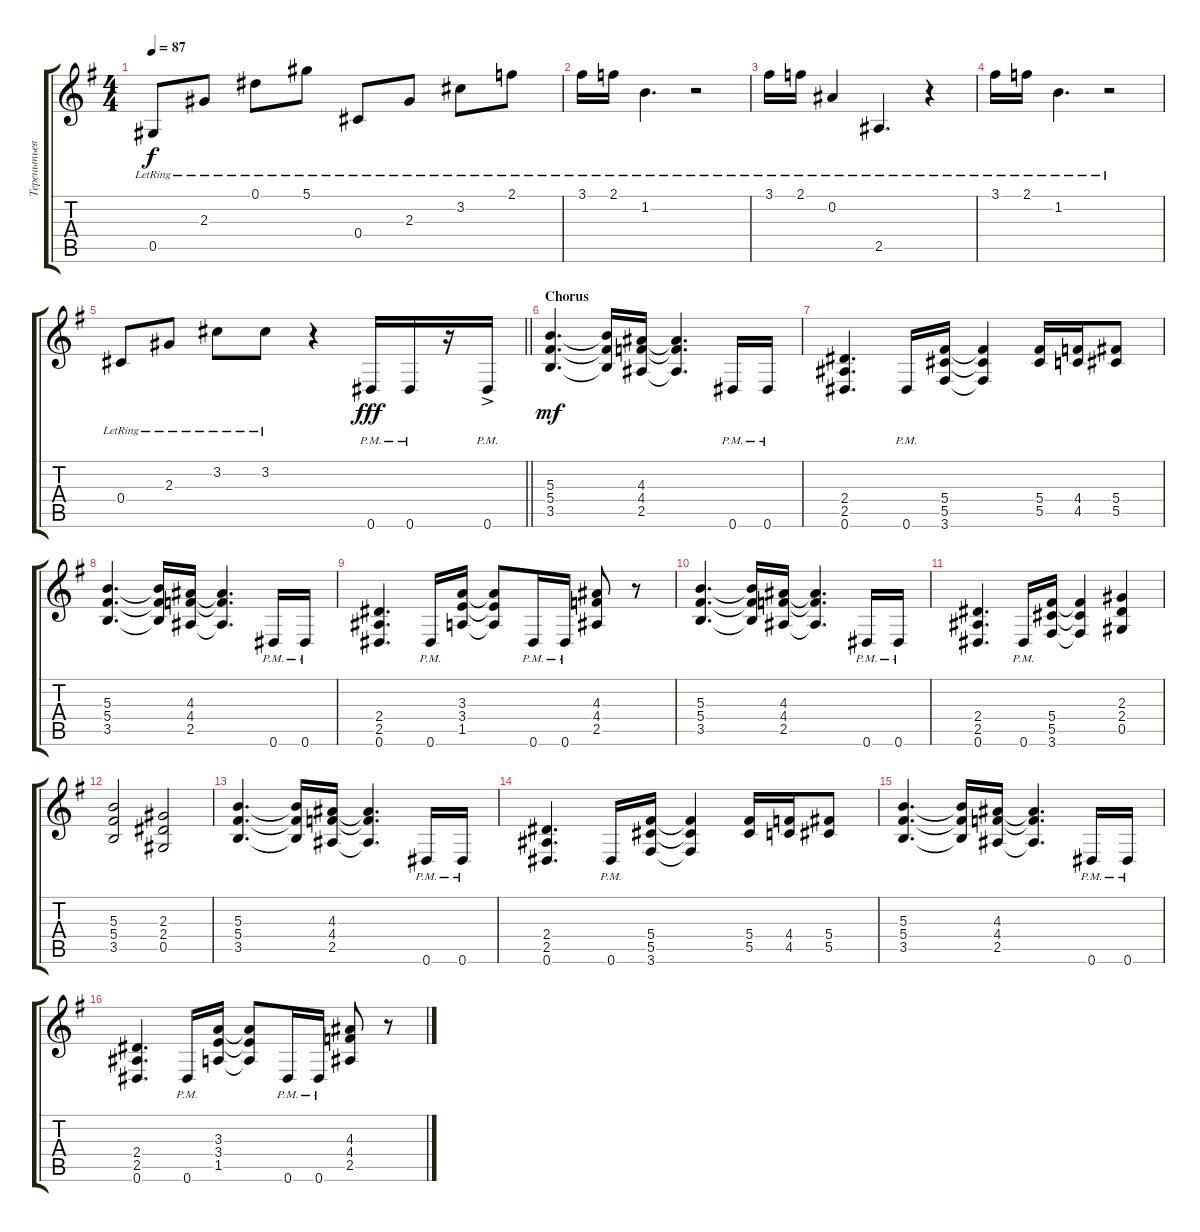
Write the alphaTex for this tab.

\track ("Тереньтьев" "Тереньтьев") {instrument acousticguitarsteel}
\staff {score tabs}
\tuning (Eb4 Bb3 Gb3 Db3 Ab2 Eb2) {hide}
\ts (4 4)
\tempo 87
\clef g2
\ks g
0.5{lr}.8{dy f} 2.3{lr}.8 0.1{lr}.8 5.1{lr}.8 0.4{lr}.8 2.3{lr}.8 3.2{lr}.8 2.1{lr}.8 |
3.1{lr}.16 2.1{lr}.16 1.2{lr}.4{d} r.2 |
3.1{lr}.16 2.1{lr}.16 0.2{lr}.4 2.5{lr}.4{d} r.4 |
3.1{lr}.16 2.1{lr}.16 1.2{lr}.4{d} r.2 |
\barLineRight lightlight
0.4{lr}.8 2.3{lr}.8 3.2{lr}.8 3.2{lr}.8 r.4 0.6{pm}.16{dy fff instrument distortionguitar} 0.6{pm}.16 r.16 0.6{ac pm}.16 |
\section ("" "Chorus")
(5.3 5.4 3.5).4{d dy mf} (5.3{t} 5.4{t} 3.5{t}).16 (4.3 4.4 2.5).16 (4.3{t} 4.4{t} 2.5{t}).4{d} 0.6{pm}.16 0.6{pm}.16 |
(2.4 2.5 0.6).4{d} 0.6{pm}.16 (5.4 5.5 3.6).16 (5.4{t} 5.5{t} 3.6{t}).4 (5.4 5.5).16 (4.4 4.5).16 (5.4 5.5).8 |
(5.3 5.4 3.5).4{d} (5.3{t} 5.4{t} 3.5{t}).16 (4.3 4.4 2.5).16 (4.3{t} 4.4{t} 2.5{t}).4{d} 0.6{pm}.16 0.6{pm}.16 |
(2.4 2.5 0.6).4{d} 0.6{pm}.16 (3.3 3.4 1.5).16 (3.3{t} 3.4{t} 1.5{t}).8 0.6{pm}.16 0.6{pm}.16 (4.3 4.4 2.5).8 r.8 |
(5.3 5.4 3.5).4{d} (5.3{t} 5.4{t} 3.5{t}).16 (4.3 4.4 2.5).16 (4.3{t} 4.4{t} 2.5{t}).4{d} 0.6{pm}.16 0.6{pm}.16 |
(2.4 2.5 0.6).4{d} 0.6{pm}.16 (5.4 5.5 3.6).16 (5.4{t} 5.5{t} 3.6{t}).4 (2.3 2.4 0.5).4 |
(5.3 5.4 3.5).2 (2.3 2.4 0.5).2 |
(5.3 5.4 3.5).4{d} (5.3{t} 5.4{t} 3.5{t}).16 (4.3 4.4 2.5).16 (4.3{t} 4.4{t} 2.5{t}).4{d} 0.6{pm}.16 0.6{pm}.16 |
(2.4 2.5 0.6).4{d} 0.6{pm}.16 (5.4 5.5 3.6).16 (5.4{t} 5.5{t} 3.6{t}).4 (5.4 5.5).16 (4.4 4.5).16 (5.4 5.5).8 |
(5.3 5.4 3.5).4{d} (5.3{t} 5.4{t} 3.5{t}).16 (4.3 4.4 2.5).16 (4.3{t} 4.4{t} 2.5{t}).4{d} 0.6{pm}.16 0.6{pm}.16 |
(2.4 2.5 0.6).4{d} 0.6{pm}.16 (3.3 3.4 1.5).16 (3.3{t} 3.4{t} 1.5{t}).8 0.6{pm}.16 0.6{pm}.16 (4.3 4.4 2.5).8 r.8
